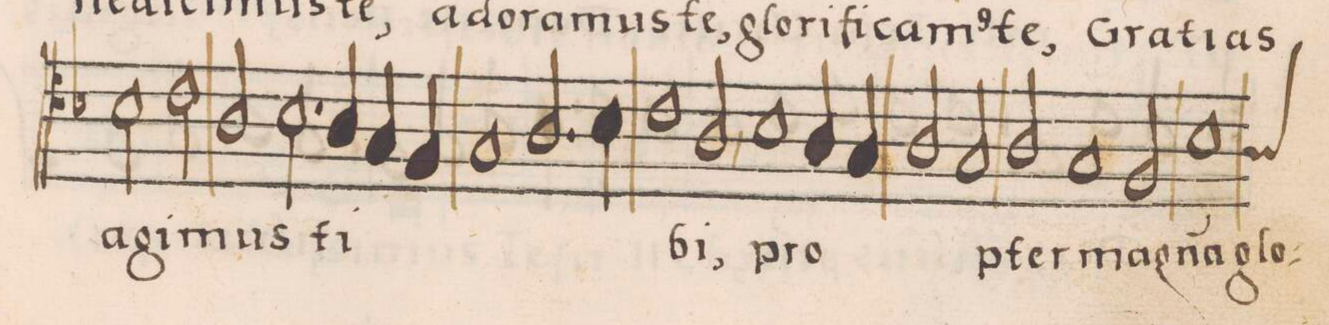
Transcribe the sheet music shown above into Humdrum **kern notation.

**kern	**text
*I"TENOR	*
*clefC4	*
*k[b-]	*
*met(C|)	*
*M2/1	*
2B-\	a-
2c\	-gi-
2A/	-mus-
2.B-\	.
=25-	=25-
4A/	-ti-
4G/	.
4F/	.
1G/	.
=26-	=26-
2.A/	.
4B-\	.
1c\	.
=27-	=27-
2A,/	-bi,
1B-\	pro-
4A/	.
4G/	.
=28-	=28-
2A/	.
2G/	.
2A/	-pter
1G/	ma-
=29-	=29-
2F/	-gna(m)
*custos:A	*
1B-\	glo-
=30-	=30-
*-	*-
